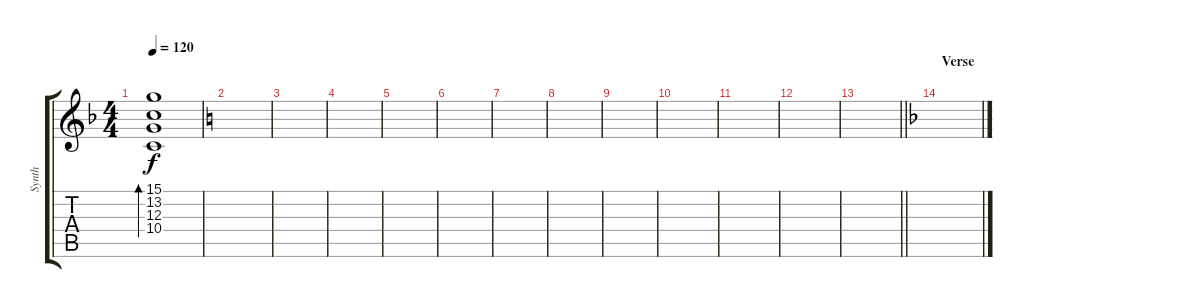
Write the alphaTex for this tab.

\track ("Synth" "Synth") {instrument stringensemble1}
\staff {score tabs}
\tuning (E4 B3 G3 D3 A2 E2) {hide}
\ts (4 4)
\tempo 120
\clef g2
\ks dminor
(15.1 13.2 12.3 10.4).1{bd 480 dy f} |
\ks c
|
|
|
|
|
|
|
|
|
|
|
\barLineRight lightlight
|
\section ("" "Verse")
\ks dminor
